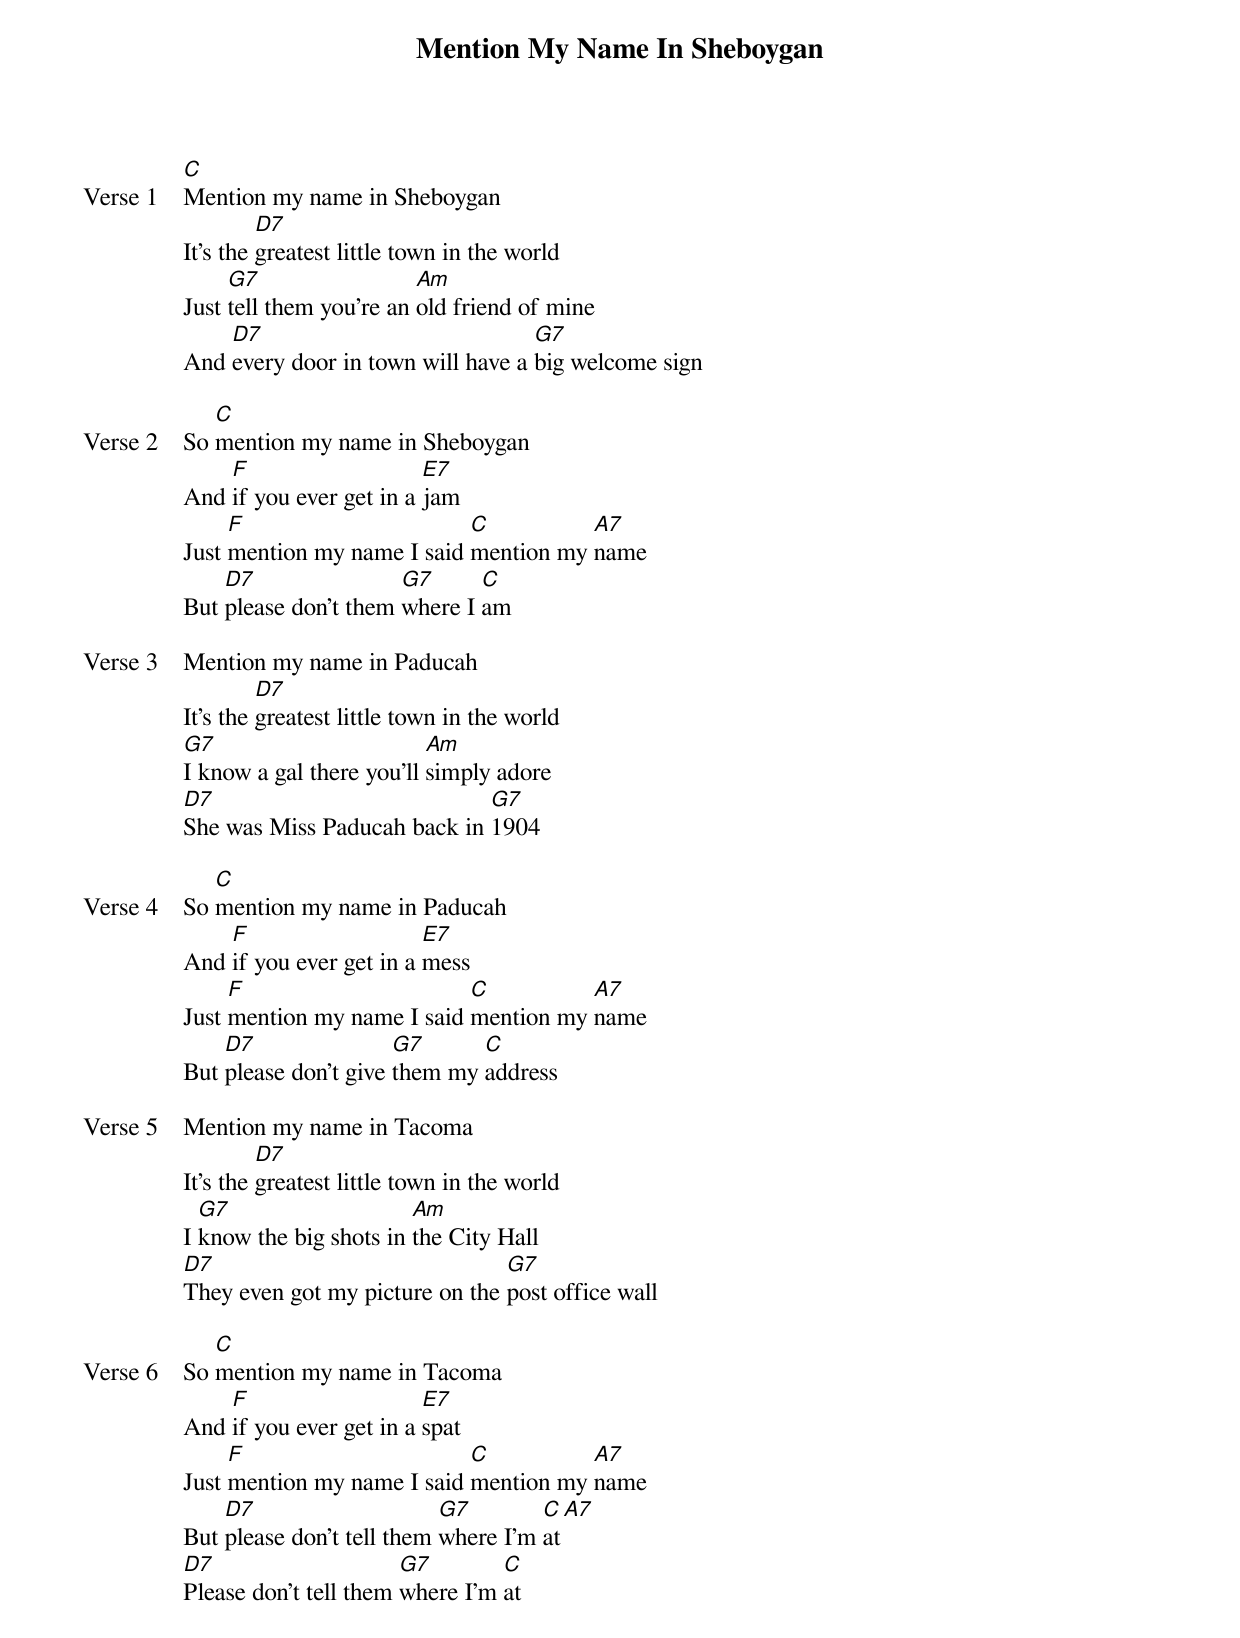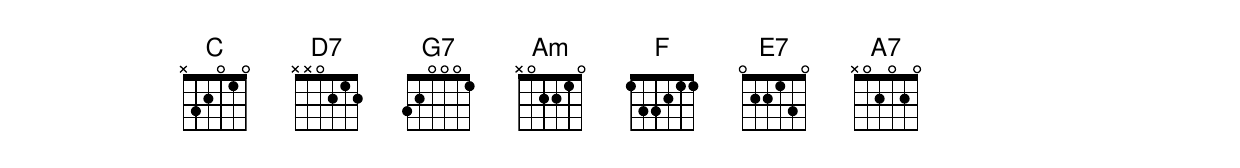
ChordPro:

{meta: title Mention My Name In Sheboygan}
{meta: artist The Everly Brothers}
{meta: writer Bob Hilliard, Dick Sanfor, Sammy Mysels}

{start_of_verse: Verse 1}
[C]Mention my name in Sheboygan
It's the [D7]greatest little town in the world
Just [G7]tell them you're an [Am]old friend of mine
And [D7]every door in town will have a [G7]big welcome sign
{end_of_verse}

{start_of_verse: Verse 2}
So [C]mention my name in Sheboygan
And [F]if you ever get in a [E7]jam
Just [F]mention my name I said [C]mention my [A7]name
But [D7]please don't them [G7]where I [C]am
{end_of_verse}

{start_of_verse: Verse 3}
Mention my name in Paducah
It's the [D7]greatest little town in the world
[G7]I know a gal there you'll [Am]simply adore
[D7]She was Miss Paducah back in [G7]1904
{end_of_verse}

{start_of_verse: Verse 4}
So [C]mention my name in Paducah
And [F]if you ever get in a [E7]mess
Just [F]mention my name I said [C]mention my [A7]name
But [D7]please don't give [G7]them my [C]address
{end_of_verse}

{start_of_verse: Verse 5}
Mention my name in Tacoma
It's the [D7]greatest little town in the world
I [G7]know the big shots in [Am]the City Hall
[D7]They even got my picture on the [G7]post office wall
{end_of_verse}

{start_of_verse: Verse 6}
So [C]mention my name in Tacoma
And [F]if you ever get in a [E7]spat
Just [F]mention my name I said [C]mention my [A7]name
But [D7]please don't tell them [G7]where I'm [C]at[A7]
[D7]Please don't tell them [G7]where I'm [C]at
{end_of_verse}
